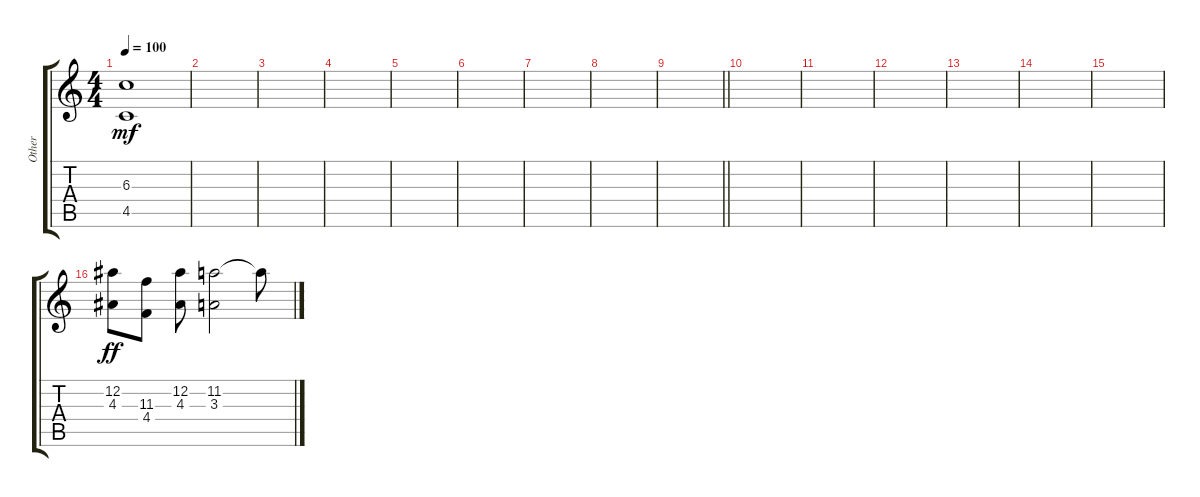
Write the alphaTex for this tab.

\track ("Other" "Other") {instrument distortionguitar}
\staff {score tabs}
\tuning (Eb4 Bb3 Gb3 Db3 Ab2 Eb2) {hide}
\ts (4 4)
\tempo 100
\clef g2
\ks c
(6.3 4.5).1{dy mf} |
|
|
|
|
|
|
|
\barLineRight lightlight
|
|
|
|
|
|
|
(12.2 4.3).8{dy ff instrument acousticgrandpiano} (11.3 4.4).8 (12.2 4.3).8 (11.2 3.3).2 11.2{t}.8
